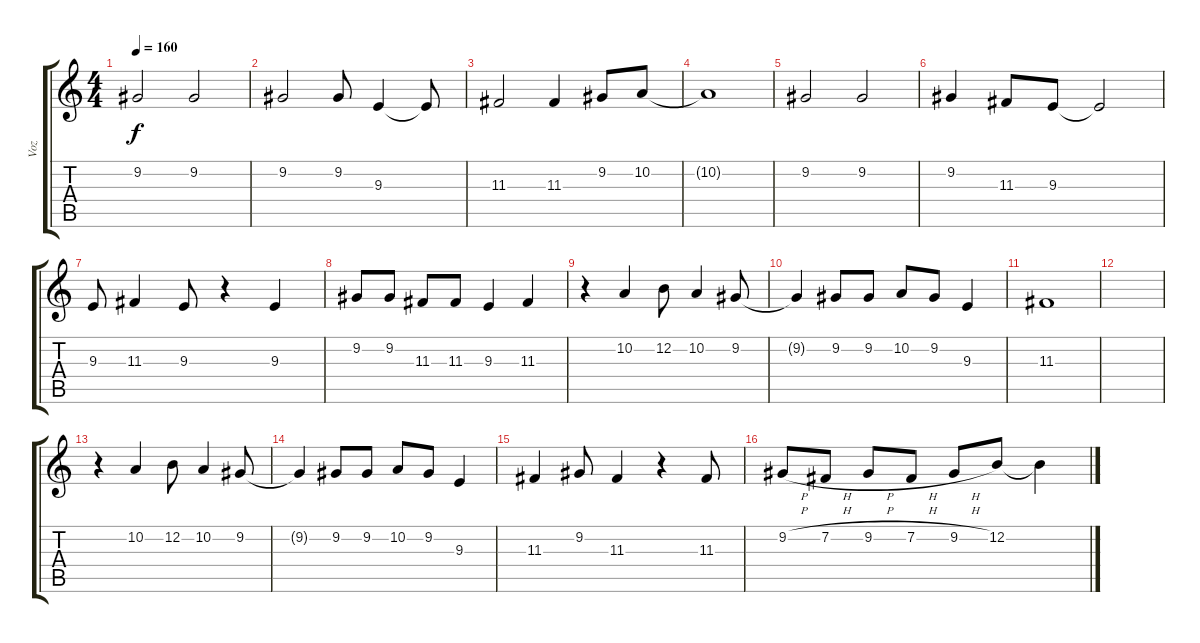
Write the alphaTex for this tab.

\track ("Voz" "Voz") {instrument flute}
\staff {score tabs}
\tuning (E4 B3 G3 D3 A2 E2) {hide}
\ts (4 4)
\tempo 160
\clef g2
\ks c
9.2.2{dy f} 9.2.2 |
9.2.2 9.2.8 9.3.4 9.3{t}.8 |
11.3.2 11.3.4 9.2.8 10.2.8 |
10.2{t}.1 |
9.2.2 9.2.2 |
9.2.4 11.3.8 9.3.8 9.3{t}.2 |
9.3.8 11.3.4 9.3.8 r.4 9.3.4 |
9.2.8 9.2.8 11.3.8 11.3.8 9.3.4 11.3.4 |
r.4 10.2.4 12.2.8 10.2.4 9.2.8 |
9.2{t}.4 9.2.8 9.2.8 10.2.8 9.2.8 9.3.4 |
11.3.1 |
|
r.4 10.2.4 12.2.8 10.2.4 9.2.8 |
9.2{t}.4 9.2.8 9.2.8 10.2.8 9.2.8 9.3.4 |
11.3.4 9.2.8 11.3.4 r.4 11.3.8 |
9.2{h}.8 7.2{h}.8 9.2{h}.8 7.2{h}.8 9.2{h}.8 12.2.8 12.2{t}.4
